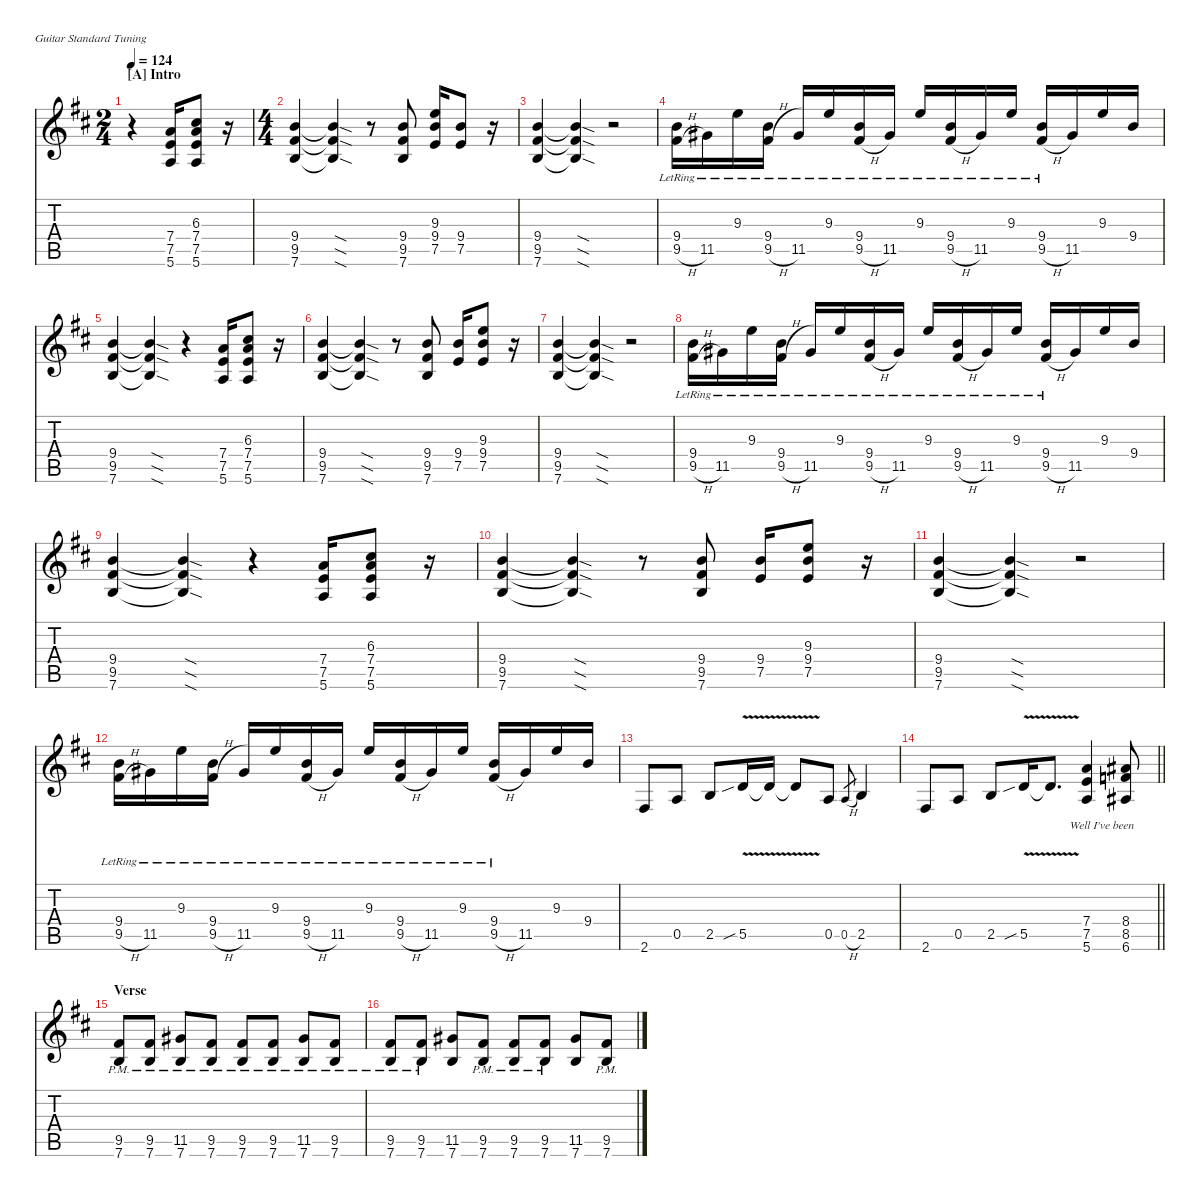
\hideDynamics
\bracketExtendMode nobrackets
\singleTrackTrackNamePolicy hidden
\multiTrackTrackNamePolicy hidden
\otherSystemsTrackNameOrientation horizontal
\track ("Clean Guitar" "E-Gt") {instrument electricguitarclean}
\staff {score tabs}
\tuning (E4 B3 G3 D3 A2 E2)
\ts (2 4)
\section ("A" "Intro")
\scale
0.283258
\tempo 124
\accidentals auto
\clef g2
\ottava regular
\simile none
\scale
0.508197
\ks bminor
r.4{dy f instrument electricguitarclean beam Down} (7.5{acc forcenatural} 5.6{acc forcenatural} 7.4{acc forcenatural}).16{beam Up} (6.3{acc #} 7.4{acc forcenatural} 7.5{acc forcenatural} 5.6{acc forcenatural}).8{beam Up} r.16{beam Up} |
\ts (4 4)
\scale
0.238914
\scale
0.285246 (9.5{acc #} 7.6{acc forcenatural} 9.4{acc forcenatural}).4{beam Up} (9.5{sod t acc #} 7.6{sod t acc forcenatural} 9.4{sod t acc forcenatural}).4{beam Up} r.8{beam Up} (9.4{acc forcenatural} 9.5{acc #} 7.6{acc forcenatural}).8{beam Up} (9.4{acc forcenatural} 7.5{acc forcenatural} 9.3{acc forcenatural}).16{beam Up} (7.5{acc forcenatural} 9.4{acc forcenatural}).8{beam Up} r.16{beam Up} |
\scale
0.238914
\scale
0.206557 (9.5{acc #} 7.6{acc forcenatural} 9.4{acc forcenatural}).4{beam Up} (9.5{sod t acc #} 7.6{sod t acc forcenatural} 9.4{sod t acc forcenatural}).4{beam Up} r.2{beam Up} |
\scale
0.238914
\scale
0.333333 (9.4{lr acc forcenatural} 9.5{h lr acc #}).16{beam Down} 11.5{lr acc #}.16{beam Down} 9.3{lr acc forcenatural}.16{beam Down} (9.4{lr acc forcenatural} 9.5{h lr acc #}).16{beam Down} 11.5{lr acc #}.16{beam Up} 9.3{lr acc forcenatural}.16{beam Up} (9.4{lr acc forcenatural} 9.5{h lr acc #}).16{beam Up} 11.5{lr acc #}.16{beam Up} 9.3{lr acc forcenatural}.16{beam Up} (9.4{lr acc forcenatural} 9.5{h lr acc #}).16{beam Up} 11.5{lr acc #}.16{beam Up} 9.3{lr acc forcenatural}.16{beam Up} (9.4{lr acc forcenatural} 9.5{h lr acc #}).16{beam Up} 11.5{acc #}.16{beam Up} 9.3{acc forcenatural}.16{beam Up} 9.4{acc forcenatural}.16{beam Up} |
\scale
0.275
\scale
0.333333 (9.4{acc forcenatural} 9.5{acc #} 7.6{acc forcenatural}).4{beam Up} (9.4{sod t acc forcenatural} 9.5{sod t acc #} 7.6{sod t acc forcenatural}).4{beam Up} r.4{beam Up} (7.5{acc forcenatural} 5.6{acc forcenatural} 7.4{acc forcenatural}).16{beam Up} (7.4{acc forcenatural} 7.5{acc forcenatural} 5.6{acc forcenatural} 6.3{acc #}).8{beam Up} r.16{beam Up} |
\scale
0.275
\scale
0.333333 (9.4{acc forcenatural} 9.5{acc #} 7.6{acc forcenatural}).4{beam Up} (9.4{sod t acc forcenatural} 9.5{sod t acc #} 7.6{sod t acc forcenatural}).4{beam Up} r.8{beam Up} (9.4{acc forcenatural} 9.5{acc #} 7.6{acc forcenatural}).8{beam Up} (9.4{acc forcenatural} 7.5{acc forcenatural}).16{beam Up} (9.3{acc forcenatural} 9.4{acc forcenatural} 7.5{acc forcenatural}).8{beam Up} r.16{beam Up} |
\scale
0.175
\scale
0.333333 (9.4{acc forcenatural} 9.5{acc #} 7.6{acc forcenatural}).4{beam Up} (9.4{sod t acc forcenatural} 9.5{sod t acc #} 7.6{sod t acc forcenatural}).4{beam Up} r.2{beam Up} |
\scale
0.275
\scale
0.333333 (9.4{lr acc forcenatural} 9.5{h lr acc #}).16{beam Down} 11.5{lr acc #}.16{beam Down} 9.3{lr acc forcenatural}.16{beam Down} (9.4{lr acc forcenatural} 9.5{h lr acc #}).16{beam Down} 11.5{lr acc #}.16{beam Up} 9.3{lr acc forcenatural}.16{beam Up} (9.4{lr acc forcenatural} 9.5{h lr acc #}).16{beam Up} 11.5{lr acc #}.16{beam Up} 9.3{lr acc forcenatural}.16{beam Up} (9.4{lr acc forcenatural} 9.5{h lr acc #}).16{beam Up} 11.5{lr acc #}.16{beam Up} 9.3{lr acc forcenatural}.16{beam Up} (9.4{lr acc forcenatural} 9.5{h lr acc #}).16{beam Up} 11.5{acc #}.16{beam Up} 9.3{acc forcenatural}.16{beam Up} 9.4{acc forcenatural}.16{beam Up} |
\scale
0.25
\scale
0.333333 (9.4{acc forcenatural} 9.5{acc #} 7.6{acc forcenatural}).4{beam Up} (9.4{sod t acc forcenatural} 9.5{sod t acc #} 7.6{sod t acc forcenatural}).4{beam Up} r.4{beam Up} (7.5{acc forcenatural} 5.6{acc forcenatural} 7.4{acc forcenatural}).16{beam Up} (6.3{acc #} 7.4{acc forcenatural} 7.5{acc forcenatural} 5.6{acc forcenatural}).8{beam Up} r.16{beam Up} |
\scale
0.25
\scale
0.333333 (9.4{acc forcenatural} 9.5{acc #} 7.6{acc forcenatural}).4{beam Up} (9.4{sod t acc forcenatural} 9.5{sod t acc #} 7.6{sod t acc forcenatural}).4{beam Up} r.8{beam Up} (9.4{acc forcenatural} 9.5{acc #} 7.6{acc forcenatural}).8{beam Up} (9.4{acc forcenatural} 7.5{acc forcenatural}).16{beam Up} (9.3{acc forcenatural} 9.4{acc forcenatural} 7.5{acc forcenatural}).8{beam Up} r.16{beam Up} |
\scale
0.25
\scale
0.333333 (9.4{acc forcenatural} 9.5{acc #} 7.6{acc forcenatural}).4{beam Up} (9.4{sod t acc forcenatural} 9.5{sod t acc #} 7.6{sod t acc forcenatural}).4{beam Up} r.2{beam Up} |
\scale
0.25
\scale
0.333333 (9.4{lr acc forcenatural} 9.5{h lr acc #}).16{beam Down} 11.5{lr acc #}.16{beam Down} 9.3{lr acc forcenatural}.16{beam Down} (9.4{lr acc forcenatural} 9.5{h lr acc #}).16{beam Down} 11.5{lr acc #}.16{beam Up} 9.3{lr acc forcenatural}.16{beam Up} (9.4{lr acc forcenatural} 9.5{h lr acc #}).16{beam Up} 11.5{lr acc #}.16{beam Up} 9.3{lr acc forcenatural}.16{beam Up} (9.4{lr acc forcenatural} 9.5{h lr acc #}).16{beam Up} 11.5{lr acc #}.16{beam Up} 9.3{lr acc forcenatural}.16{beam Up} (9.4{lr acc forcenatural} 9.5{h lr acc #}).16{beam Up} 11.5{acc #}.16{beam Up} 9.3{acc forcenatural}.16{beam Up} 9.4{acc forcenatural}.16{beam Up} |
\scale
0.333333 2.6{acc #}.8{beam Up} 0.5{acc forcenatural}.8{beam Up} 2.5{acc forcenatural}.8{beam Up} 5.5{v sib acc forcenatural}.16{beam Up} 5.5{v t acc forcenatural}.16{beam Up} 5.5{v t acc forcenatural}.8{beam Up} 0.5{acc forcenatural}.8{beam Up} 0.5{h acc forcenatural}.8{gr beam Up} 2.5{acc forcenatural}.4{beam Up} |
\scale
0.333333
\barLineRight lightlight
2.6{acc #}.8{beam Up} 0.5{acc forcenatural}.8{beam Up} 2.5{acc forcenatural}.8{beam Up} 5.5{v sib acc forcenatural}.16{beam Up} 5.5{v t acc forcenatural}.8{d beam Up} (7.5{acc forcenatural} 5.6{acc forcenatural} 7.4{acc forcenatural}).4{lyrics (0 "          Well I've been") lyrics (1 "") lyrics (2 "") lyrics (3 "") lyrics (4 "") beam Up} (8.5{acc forcenatural} 6.6{acc #} 8.4{acc #}).8{beam Up} |
\section ("" "Verse")
\scale
0.333333 (9.5{acc #} 7.6{pm acc forcenatural}).8{beam Up} (9.5{acc #} 7.6{pm acc forcenatural}).8{beam Up} (11.5{pm acc #} 7.6{acc forcenatural}).8{beam Up} (9.5{acc #} 7.6{pm acc forcenatural}).8{beam Up} (9.5{acc #} 7.6{pm acc forcenatural}).8{beam Up} (9.5{acc #} 7.6{pm acc forcenatural}).8{beam Up} (11.5{pm acc #} 7.6{acc forcenatural}).8{beam Up} (9.5{acc #} 7.6{pm acc forcenatural}).8{beam Up} |
\scale
0.333333 (9.5{acc #} 7.6{pm acc forcenatural}).8{beam Up} (9.5{acc #} 7.6{pm acc forcenatural}).8{beam Up} (11.5{acc #} 7.6{acc forcenatural}).8{beam Up} (9.5{acc #} 7.6{pm acc forcenatural}).8{beam Up} (9.5{acc #} 7.6{pm acc forcenatural}).8{beam Up} (9.5{acc #} 7.6{pm acc forcenatural}).8{beam Up} (11.5{acc #} 7.6{acc forcenatural}).8{beam Up} (9.5{acc #} 7.6{pm acc forcenatural}).8{beam Up}
